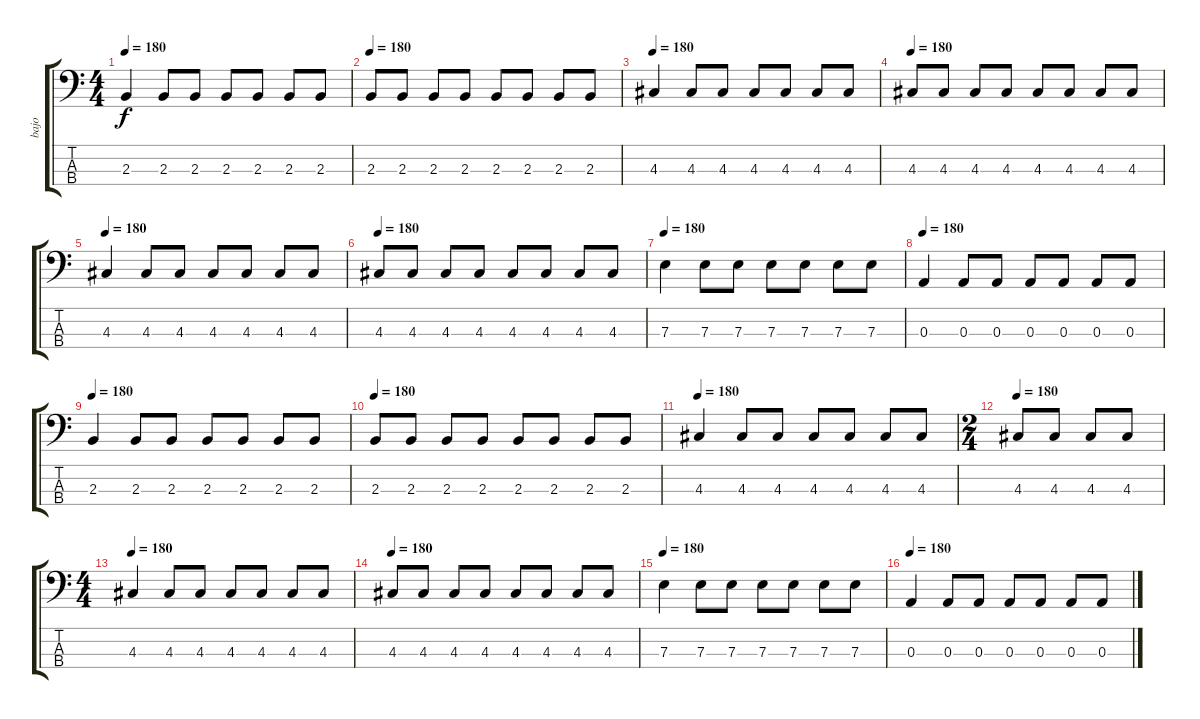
\track ("bajo" "bajo") {instrument electricbassfinger}
\staff {score tabs}
\tuning (G2 D2 A1 E1) {hide}
\ts (4 4)
\tempo 180
\clef f4
\ks c
2.3.4{dy f} 2.3.8 2.3.8 2.3.8 2.3.8 2.3.8 2.3.8 |
\tempo 180
2.3.8 2.3.8 2.3.8 2.3.8 2.3.8 2.3.8 2.3.8 2.3.8 |
\tempo 180
4.3.4 4.3.8 4.3.8 4.3.8 4.3.8 4.3.8 4.3.8 |
\tempo 180
4.3.8 4.3.8 4.3.8 4.3.8 4.3.8 4.3.8 4.3.8 4.3.8 |
\tempo 180
4.3.4 4.3.8 4.3.8 4.3.8 4.3.8 4.3.8 4.3.8 |
\tempo 180
4.3.8 4.3.8 4.3.8 4.3.8 4.3.8 4.3.8 4.3.8 4.3.8 |
\tempo 180
7.3.4 7.3.8 7.3.8 7.3.8 7.3.8 7.3.8 7.3.8 |
\tempo 180
0.3.4 0.3.8 0.3.8 0.3.8 0.3.8 0.3.8 0.3.8 |
\tempo 180
2.3.4 2.3.8 2.3.8 2.3.8 2.3.8 2.3.8 2.3.8 |
\tempo 180
2.3.8 2.3.8 2.3.8 2.3.8 2.3.8 2.3.8 2.3.8 2.3.8 |
\tempo 180
4.3.4 4.3.8 4.3.8 4.3.8 4.3.8 4.3.8 4.3.8 |
\ts (2 4)
\tempo 180
4.3.8 4.3.8 4.3.8 4.3.8 |
\ts (4 4)
\tempo 180
4.3.4 4.3.8 4.3.8 4.3.8 4.3.8 4.3.8 4.3.8 |
\tempo 180
4.3.8 4.3.8 4.3.8 4.3.8 4.3.8 4.3.8 4.3.8 4.3.8 |
\tempo 180
7.3.4 7.3.8 7.3.8 7.3.8 7.3.8 7.3.8 7.3.8 |
\tempo 180
0.3.4 0.3.8 0.3.8 0.3.8 0.3.8 0.3.8 0.3.8
